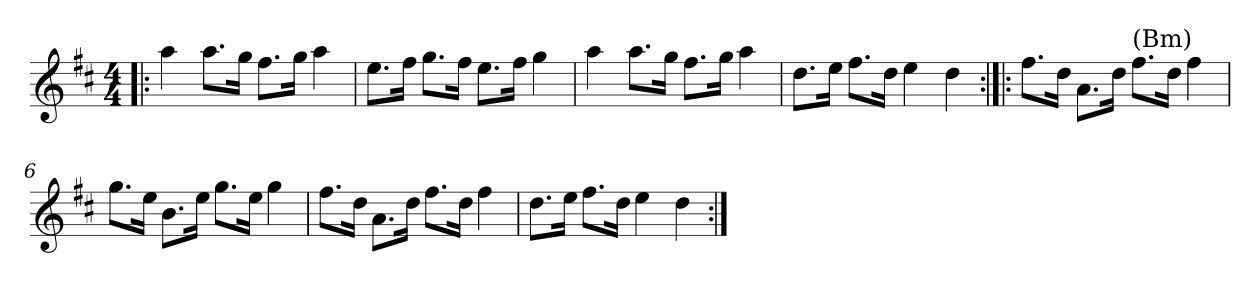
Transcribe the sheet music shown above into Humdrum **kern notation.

**kern
*part1
*staff1
*clefG2
*k[f#c#]
*D:
*M4/4
=1!|:
4aa\
8.aa\L
16gg\Jk
8.ff#\L
16gg\Jk
4aa\
=2
8.ee\L
16ff#\Jk
8.gg\L
16ff#\Jk
8.ee\L
16ff#\Jk
4gg\
=3
4aa\
8.aa\L
16gg\Jk
8.ff#\L
16gg\Jk
4aa\
=4
8.dd\L
16ee\Jk
8.ff#\L
16dd\Jk
4ee\
4dd\
=5:|!|:
8.ff#\L
16dd\Jk
8.a\L
16dd\Jk
!LO:TX:a:t=(Bm)
8.ff#\L
16dd\Jk
4ff#\
!!LO:LB:g=z
=6
8.gg\L
16ee\Jk
8.b\L
16ee\Jk
8.gg\L
16ee\Jk
4gg\
=7
8.ff#\L
16dd\Jk
8.a\L
16dd\Jk
8.ff#\L
16dd\Jk
4ff#\
=8
8.dd\L
16ee\Jk
8.ff#\L
16dd\Jk
4ee\
4dd\
=:|!
*-
